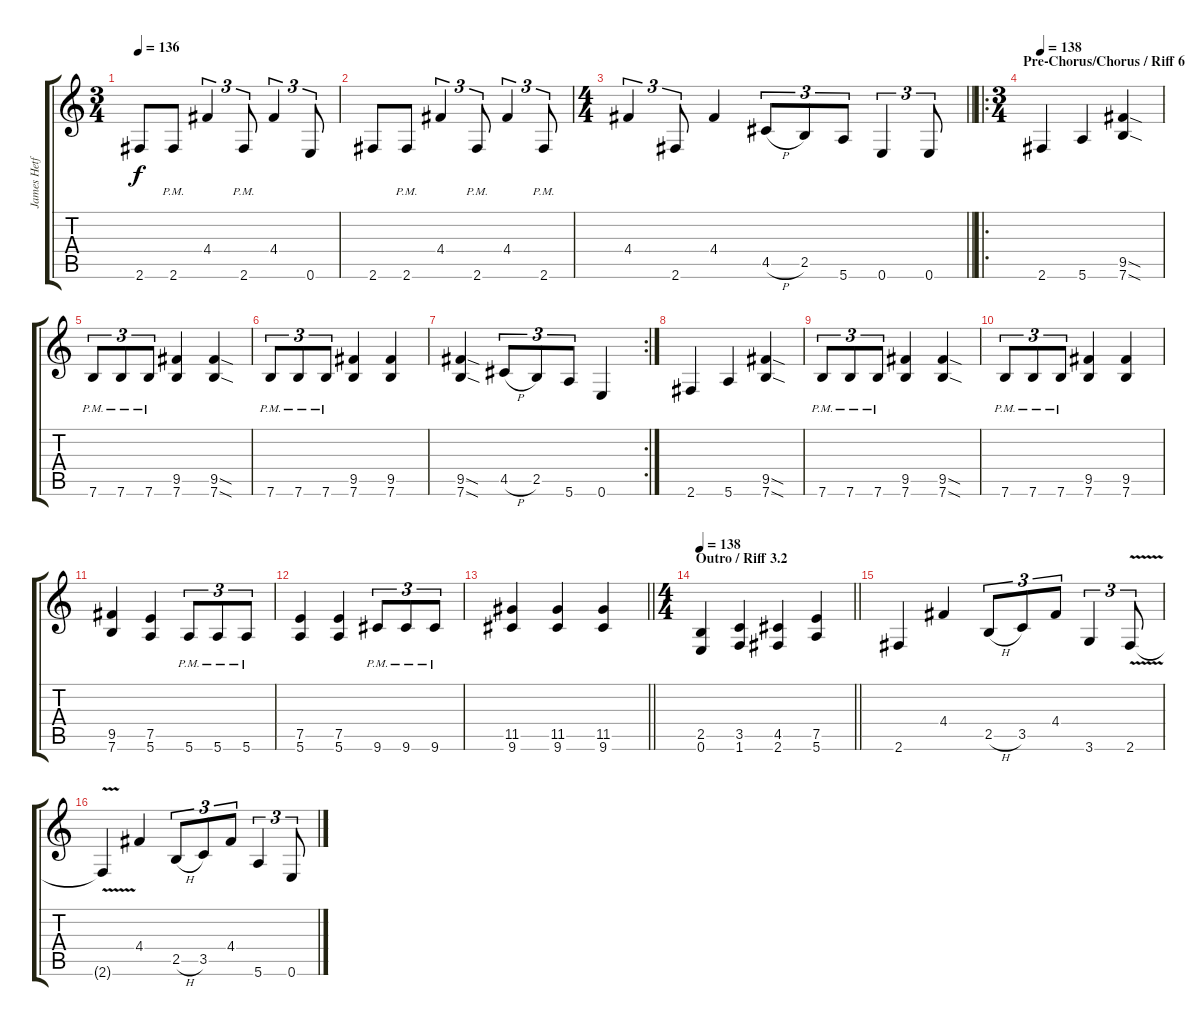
\track ("James Hetfield Riff" "James Hetf") {instrument distortionguitar}
\staff {score tabs}
\tuning (E4 B3 G3 D3 A2 E2) {hide}
\ts (3 4)
\tempo 136
\clef g2
\ks c
2.6.8{dy f} 2.6{pm}.8 4.4.4{tu (3 2)} 2.6{pm}.8{tu (3 2)} 4.4.4{tu (3 2)} 0.6.8{tu (3 2)} |
2.6.8 2.6{pm}.8 4.4.4{tu (3 2)} 2.6{pm}.8{tu (3 2)} 4.4.4{tu (3 2)} 2.6{pm}.8{tu (3 2)} |
\ts (4 4)
\barLineRight lightlight
4.4.4{tu (3 2)} 2.6.8{tu (3 2)} 4.4.4 4.5{h}.8{tu (3 2)} 2.5.8{tu (3 2)} 5.6.8{tu (3 2)} 0.6.4{tu (3 2)} 0.6.8{tu (3 2)} |
\ro
\ts (3 4)
\section ("" "Pre-Chorus/Chorus / Riff 6")
\tempo 138
2.6.4 5.6.4 (9.5{sod} 7.6{sod}).4 |
7.6{pm}.8{tu (3 2)} 7.6{pm}.8{tu (3 2)} 7.6{pm}.8{tu (3 2)} (9.5 7.6).4 (9.5{sod} 7.6{sod}).4 |
7.6{pm}.8{tu (3 2)} 7.6{pm}.8{tu (3 2)} 7.6{pm}.8{tu (3 2)} (9.5 7.6).4 (9.5 7.6).4 |
\rc 2
(9.5{sod} 7.6{sod}).4 4.5{h}.8{tu (3 2)} 2.5.8{tu (3 2)} 5.6.8{tu (3 2)} 0.6.4 |
2.6.4 5.6.4 (9.5{sod} 7.6{sod}).4 |
7.6{pm}.8{tu (3 2)} 7.6{pm}.8{tu (3 2)} 7.6{pm}.8{tu (3 2)} (9.5 7.6).4 (9.5{sod} 7.6{sod}).4 |
7.6{pm}.8{tu (3 2)} 7.6{pm}.8{tu (3 2)} 7.6{pm}.8{tu (3 2)} (9.5 7.6).4 (9.5 7.6).4 |
(9.5 7.6).4 (7.5 5.6).4 5.6{pm}.8{tu (3 2)} 5.6{pm}.8{tu (3 2)} 5.6{pm}.8{tu (3 2)} |
(7.5 5.6).4 (7.5 5.6).4 9.6{pm}.8{tu (3 2)} 9.6{pm}.8{tu (3 2)} 9.6{pm}.8{tu (3 2)} |
\barLineRight lightlight
(11.5 9.6).4 (11.5 9.6).4 (11.5 9.6).4 |
\ts (4 4)
\section ("" "Outro / Riff 3.2")
\tempo 138
\barLineRight lightlight
(2.5 0.6).4 (3.5 1.6).4 (4.5 2.6).4 (7.5 5.6).4 |
2.6.4 4.4.4 2.5{h}.8{tu (3 2)} 3.5.8{tu (3 2)} 4.4.8{tu (3 2)} 3.6.4{tu (3 2)} 2.6{v}.8{tu (3 2)} |
2.6{v t}.4 4.4.4 2.5{h}.8{tu (3 2)} 3.5.8{tu (3 2)} 4.4.8{tu (3 2)} 5.6.4{tu (3 2)} 0.6.8{tu (3 2)}
